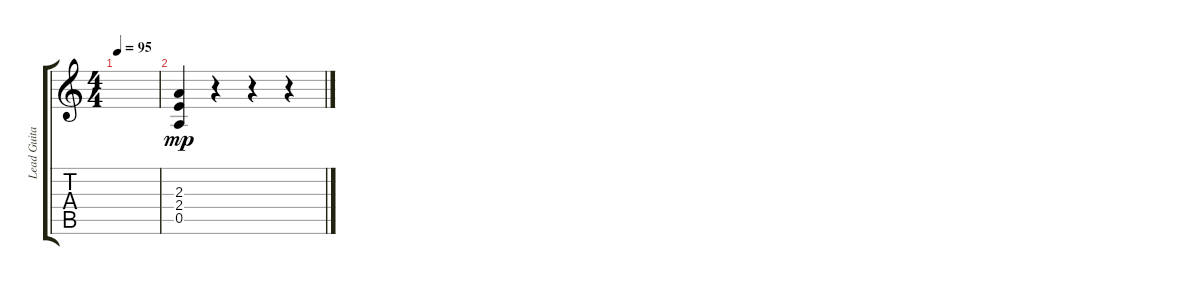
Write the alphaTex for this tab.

\track ("Lead Guitar" "Lead Guita") {instrument acousticguitarnylon}
\staff {score tabs}
\tuning (E4 B3 G3 D3 A2 E2) {hide}
\ts (4 4)
\tempo 95
\clef g2
\ks c
|
(2.3 2.4 0.5).4{dy mp} r.4 r.4 r.4
